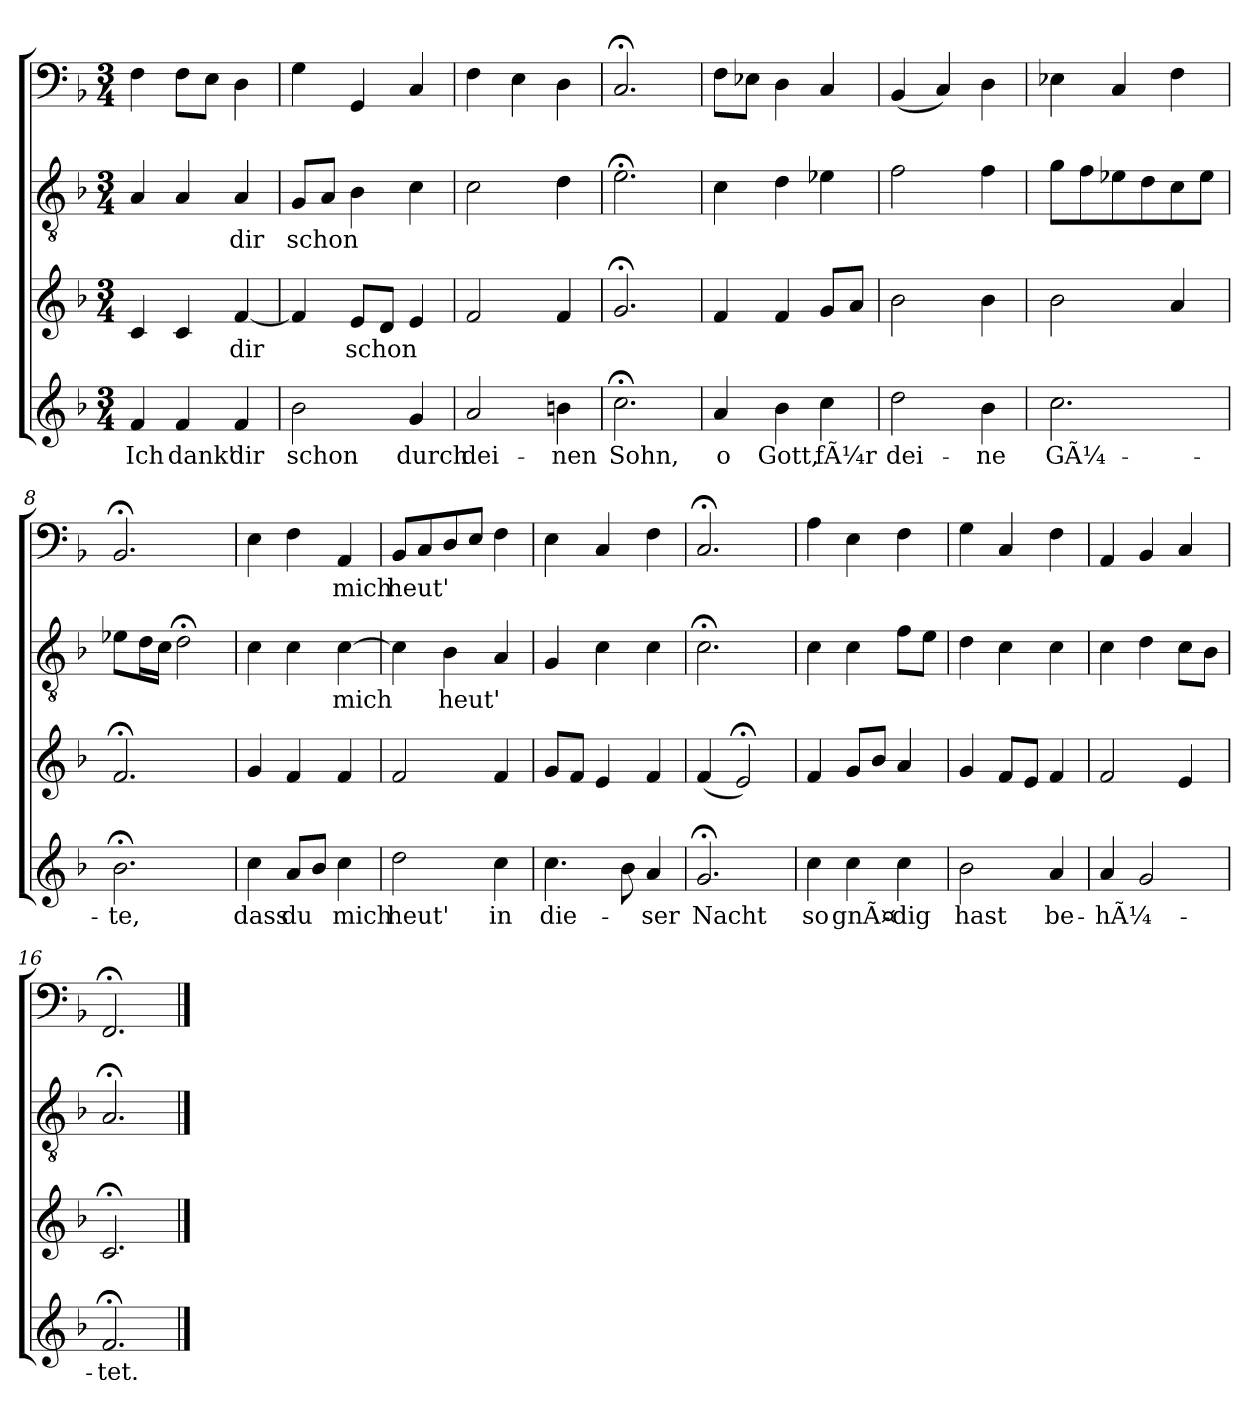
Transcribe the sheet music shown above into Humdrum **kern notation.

**kern	**text	**kern	**text	**kern	**text	**kern	**text
*part4	*part4	*part3	*part3	*part2	*part2	*part1	*part1
*staff4	*staff4	*staff3	*staff3	*staff2	*staff2	*staff1	*staff1
*clefG2	*	*clefG2	*	*clefGv2	*	*clefF4	*
*k[b-]	*	*k[b-]	*	*k[b-]	*	*k[b-]	*
*F:	*	*F:	*	*F:	*	*F:	*
*M3/4	*	*M3/4	*	*M3/4	*	*M3/4	*
=1	=1	=1	=1	=1	=1	=1	=1
4f	Ich	4c	.	4A	.	4F	.
4f	dank'	4c	.	4A	.	8FL	.
.	.	.	.	.	.	8EJ	.
4f	dir	[4f	dir	4A	dir	4D	.
=2	=2	=2	=2	=2	=2	=2	=2
2b-	schon	4f]	.	8GL	schon	4G	.
.	.	.	.	8AJ	.	.	.
.	.	8eL	schon	4B-	.	4GG	.
.	.	8dJ	.	.	.	.	.
4g	durch	4e	.	4c	.	4C	.
=3	=3	=3	=3	=3	=3	=3	=3
2a	dei-	2f	.	2c	.	4F	.
.	.	.	.	.	.	4E	.
4bn	-nen	4f	.	4d	.	4D	.
=4	=4	=4	=4	=4	=4	=4	=4
2.cc;<	Sohn,	2.g;<	.	2.e;<	.	2.C;<	.
=5	=5	=5	=5	=5	=5	=5	=5
4a	o	4f	.	4c	.	8FL	.
.	.	.	.	.	.	8E-XJ	.
4b-	Gott,	4f	.	4d	.	4D	.
4cc	fÃ¼r	8gL	.	4e-X	.	4C	.
.	.	8aJ	.	.	.	.	.
=6	=6	=6	=6	=6	=6	=6	=6
2dd	dei-	2b-	.	2f	.	(4BB-	.
.	.	.	.	.	.	4C)	.
4b-	-ne	4b-	.	4f	.	4D	.
=7	=7	=7	=7	=7	=7	=7	=7
2.cc	GÃ¼-	2b-	.	8gL	.	4E-X	.
.	.	.	.	8f	.	.	.
.	.	.	.	8e-X	.	4C	.
.	.	.	.	8d	.	.	.
.	.	4a	.	8c	.	4F	.
.	.	.	.	8e-J	.	.	.
=8	=8	=8	=8	=8	=8	=8	=8
2.b-;<	-te,	2.f;<	.	8e-XL	.	2.BB-;<	.
.	.	.	.	16dL	.	.	.
.	.	.	.	16cJJ	.	.	.
.	.	.	.	2d;<	.	.	.
=9	=9	=9	=9	=9	=9	=9	=9
4cc	dass	4g	.	4c	.	4E	.
8aL	du	4f	.	4c	.	4F	.
8b-J	.	.	.	.	.	.	.
4cc	mich	4f	.	[4c	mich	4AA	mich
=10	=10	=10	=10	=10	=10	=10	=10
2dd	heut'	2f	.	4c]	.	8BB-L	heut'
.	.	.	.	.	.	8C	.
.	.	.	.	4B-	heut'	8D	.
.	.	.	.	.	.	8EJ	.
4cc	in	4f	.	4A	.	4F	.
=11	=11	=11	=11	=11	=11	=11	=11
4.cc	die-	8gL	.	4G	.	4E	.
.	.	8fJ	.	.	.	.	.
.	.	4e	.	4c	.	4C	.
8b-	.	.	.	.	.	.	.
4a	-ser	4f	.	4c	.	4F	.
=12	=12	=12	=12	=12	=12	=12	=12
2.g;<	Nacht	(4f	.	2.c;<	.	2.C;<	.
.	.	2e;<)	.	.	.	.	.
=13	=13	=13	=13	=13	=13	=13	=13
4cc	so	4f	.	4c	.	4A	.
4cc	gnÃ¤-	8gL	.	4c	.	4E	.
.	.	8b-J	.	.	.	.	.
4cc	-dig	4a	.	8fL	.	4F	.
.	.	.	.	8eJ	.	.	.
=14	=14	=14	=14	=14	=14	=14	=14
2b-	hast	4g	.	4d	.	4G	.
.	.	8fL	.	4c	.	4C	.
.	.	8eJ	.	.	.	.	.
4a	be-	4f	.	4c	.	4F	.
=15	=15	=15	=15	=15	=15	=15	=15
4a	-hÃ¼-	2f	.	4c	.	4AA	.
2g	.	.	.	4d	.	4BB-	.
.	.	4e	.	8cL	.	4C	.
.	.	.	.	8B-J	.	.	.
=16	=16	=16	=16	=16	=16	=16	=16
2.f;<	-tet.	2.c;<	.	2.A;<	.	2.FF;<	.
==	==	==	==	==	==	==	==
*-	*-	*-	*-	*-	*-	*-	*-
